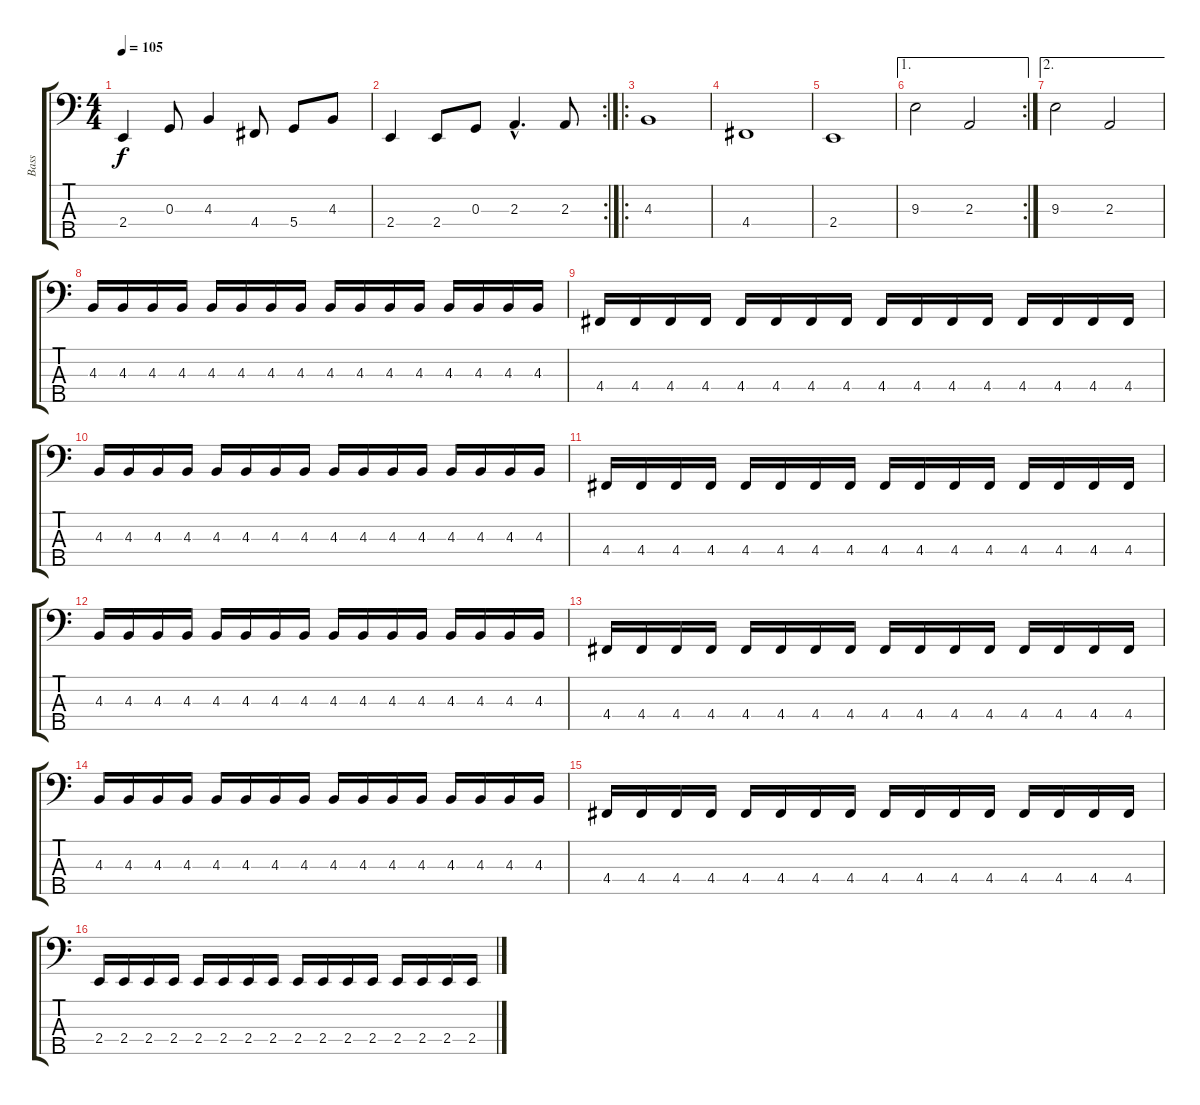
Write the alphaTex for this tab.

\track ("Bass" "Bass") {instrument electricbassfinger}
\staff {score tabs}
\tuning (F2 C2 G1 D1 A0) {hide}
\ts (4 4)
\tempo 105
\clef f4
\ks c
2.4.4{dy f} 0.3.8 4.3.4 4.4.8 5.4.8 4.3.8 |
\rc 2
2.4.4 2.4.8 0.3.8 2.3{hac}.4{d} 2.3.8 |
\ro
4.3.1 |
4.4.1 |
2.4.1 |
\ae 1
\rc 2
9.3.2 2.3.2 |
\ae 2
9.3.2 2.3.2 |
4.3.16 4.3.16 4.3.16 4.3.16 4.3.16 4.3.16 4.3.16 4.3.16 4.3.16 4.3.16 4.3.16 4.3.16 4.3.16 4.3.16 4.3.16 4.3.16 |
4.4.16 4.4.16 4.4.16 4.4.16 4.4.16 4.4.16 4.4.16 4.4.16 4.4.16 4.4.16 4.4.16 4.4.16 4.4.16 4.4.16 4.4.16 4.4.16 |
4.3.16 4.3.16 4.3.16 4.3.16 4.3.16 4.3.16 4.3.16 4.3.16 4.3.16 4.3.16 4.3.16 4.3.16 4.3.16 4.3.16 4.3.16 4.3.16 |
4.4.16 4.4.16 4.4.16 4.4.16 4.4.16 4.4.16 4.4.16 4.4.16 4.4.16 4.4.16 4.4.16 4.4.16 4.4.16 4.4.16 4.4.16 4.4.16 |
4.3.16 4.3.16 4.3.16 4.3.16 4.3.16 4.3.16 4.3.16 4.3.16 4.3.16 4.3.16 4.3.16 4.3.16 4.3.16 4.3.16 4.3.16 4.3.16 |
4.4.16 4.4.16 4.4.16 4.4.16 4.4.16 4.4.16 4.4.16 4.4.16 4.4.16 4.4.16 4.4.16 4.4.16 4.4.16 4.4.16 4.4.16 4.4.16 |
4.3.16 4.3.16 4.3.16 4.3.16 4.3.16 4.3.16 4.3.16 4.3.16 4.3.16 4.3.16 4.3.16 4.3.16 4.3.16 4.3.16 4.3.16 4.3.16 |
4.4.16 4.4.16 4.4.16 4.4.16 4.4.16 4.4.16 4.4.16 4.4.16 4.4.16 4.4.16 4.4.16 4.4.16 4.4.16 4.4.16 4.4.16 4.4.16 |
2.4.16 2.4.16 2.4.16 2.4.16 2.4.16 2.4.16 2.4.16 2.4.16 2.4.16 2.4.16 2.4.16 2.4.16 2.4.16 2.4.16 2.4.16 2.4.16
